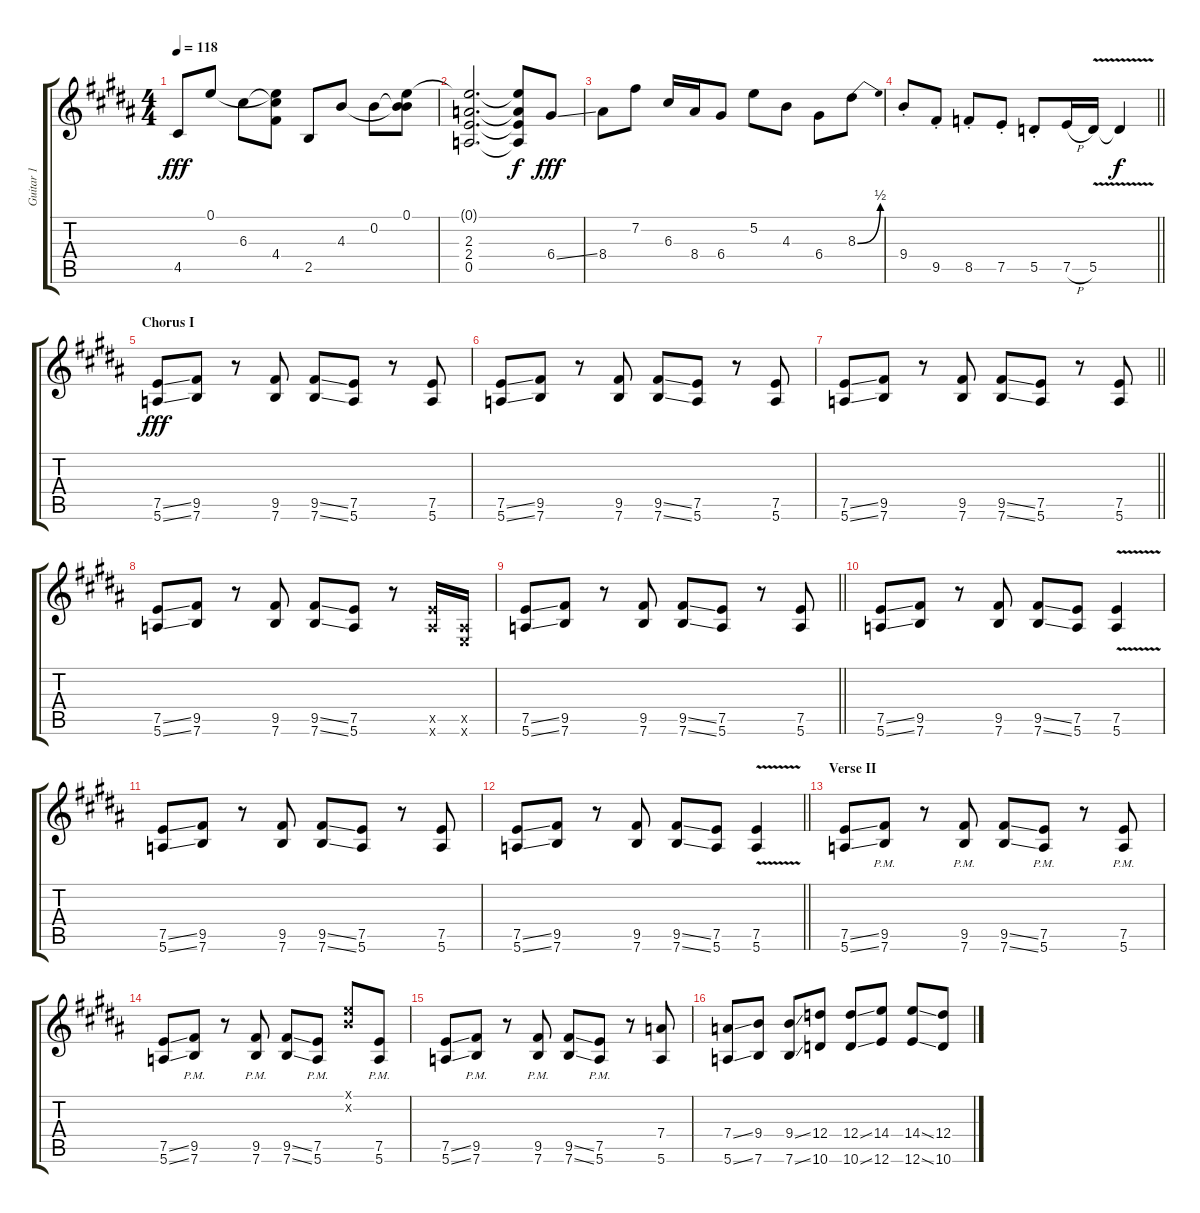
\track ("Guitar 1" "Guitar 1") {instrument distortionguitar}
\staff {score tabs}
\tuning (E4 B3 G3 D3 A2 E2) {hide}
\ts (4 4)
\tempo 118
\clef g2
\ks b
4.5.8{dy fff} 0.1.8 6.3.8 (0.1{t} 6.3{t} 4.4).8 2.5.8 4.3.8 0.2.8 (0.1 0.2{t} 4.3{t}).8 |
(0.1{t} 2.3 2.4 0.5).2{d} (0.1{t} 2.3{t} 2.4{t} 0.5{t}).8{dy f} 6.4{ss}.8{dy fff} |
8.4.8 7.2.8 6.3.16 8.4.16 6.4.8 5.2.8 4.3.8 6.4.8 8.3{be (bend 0 0 60 2)}.8 |
\barLineRight lightlight
9.4{st}.8 9.5{st}.8 8.5{st}.8 7.5{st}.8 5.5{st}.8 7.5{h}.16 5.5{v}.16 5.5{t}.4{dy f} |
\section ("" "Chorus I")
(7.5{ss} 5.6{ss}).8{dy fff} (9.5 7.6).8 r.8 (9.5 7.6).8 (9.5{ss} 7.6{ss}).8 (7.5 5.6).8 r.8 (7.5 5.6).8 |
(7.5{ss} 5.6{ss}).8 (9.5 7.6).8 r.8 (9.5 7.6).8 (9.5{ss} 7.6{ss}).8 (7.5 5.6).8 r.8 (7.5 5.6).8 |
\barLineRight lightlight
(7.5{ss} 5.6{ss}).8 (9.5 7.6).8 r.8 (9.5 7.6).8 (9.5{ss} 7.6{ss}).8 (7.5 5.6).8 r.8 (7.5 5.6).8 |
(7.5{ss} 5.6{ss}).8 (9.5 7.6).8 r.8 (9.5 7.6).8 (9.5{ss} 7.6{ss}).8 (7.5 5.6).8 r.8 (7.5{x} 5.6{x}).16 (0.5{x} 0.6{x}).16 |
\barLineRight lightlight
(7.5{ss} 5.6{ss}).8 (9.5 7.6).8 r.8 (9.5 7.6).8 (9.5{ss} 7.6{ss}).8 (7.5 5.6).8 r.8 (7.5 5.6).8 |
(7.5{ss} 5.6{ss}).8 (9.5 7.6).8 r.8 (9.5 7.6).8 (9.5{ss} 7.6{ss}).8 (7.5 5.6).8 (7.5{v} 5.6{v}).4 |
(7.5{ss} 5.6{ss}).8 (9.5 7.6).8 r.8 (9.5 7.6).8 (9.5{ss} 7.6{ss}).8 (7.5 5.6).8 r.8 (7.5 5.6).8 |
\barLineRight lightlight
(7.5{ss} 5.6{ss}).8 (9.5 7.6).8 r.8 (9.5 7.6).8 (9.5{ss} 7.6{ss}).8 (7.5 5.6).8 (7.5{v} 5.6{v}).4 |
\section ("" "Verse II")
(7.5{ss} 5.6{ss}).8 (9.5{pm} 7.6{pm}).8 r.8 (9.5{pm} 7.6{pm}).8 (9.5{ss} 7.6{ss}).8 (7.5{pm} 5.6{pm}).8 r.8 (7.5{pm} 5.6{pm}).8 |
(7.5{ss} 5.6{ss}).8 (9.5{pm} 7.6{pm}).8 r.8 (9.5{pm} 7.6{pm}).8 (9.5{ss} 7.6{ss}).8 (7.5{pm} 5.6{pm}).8 (0.1{x} 0.2{x}).8 (7.5{pm} 5.6{pm}).8 |
(7.5{ss} 5.6{ss}).8 (9.5{pm} 7.6{pm}).8 r.8 (9.5{pm} 7.6{pm}).8 (9.5{ss} 7.6{ss}).8 (7.5{pm} 5.6{pm}).8 r.8 (7.4 5.6).8 |
(7.4{ss} 5.6{ss}).8 (9.4 7.6).8 (9.4{ss} 7.6{ss}).8 (12.4 10.6).8 (12.4{ss} 10.6{ss}).8 (14.4 12.6).8 (14.4{ss} 12.6{ss}).8 (12.4 10.6).8
